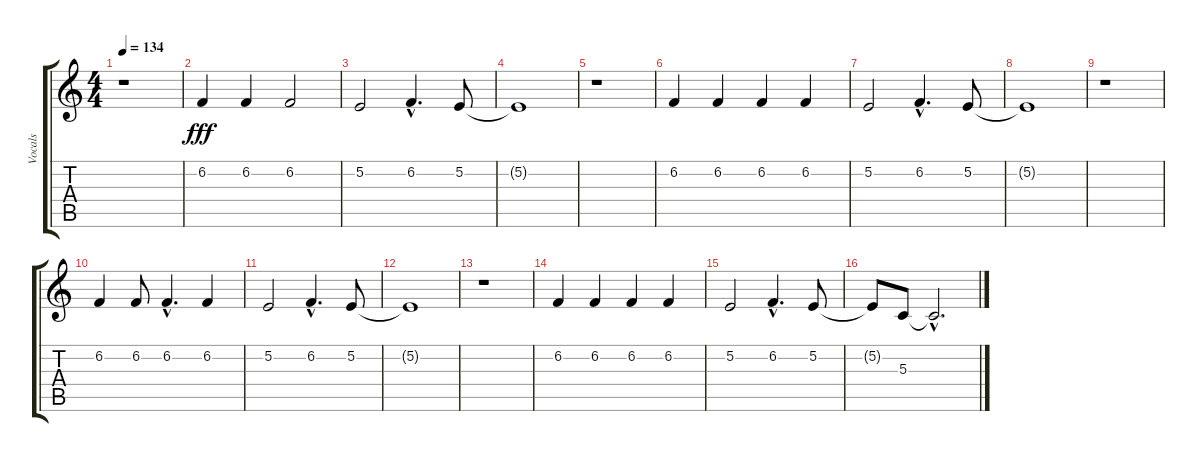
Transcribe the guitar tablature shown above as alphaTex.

\track ("Vocals" "Vocals") {instrument pad4choir}
\staff {score tabs}
\tuning (E4 B3 G3 D3 A2 E2) {hide}
\ts (4 4)
\tempo 134
\clef g2
\ks c
r.1{dy fff} |
6.2.4 6.2.4 6.2.2 |
5.2.2 6.2{hac}.4{d} 5.2.8 |
5.2{t}.1 |
r.1 |
6.2.4 6.2.4 6.2.4 6.2.4 |
5.2.2 6.2{hac}.4{d} 5.2.8 |
5.2{t}.1 |
r.1 |
6.2.4 6.2.8 6.2{hac}.4{d} 6.2.4 |
5.2.2 6.2{hac}.4{d} 5.2.8 |
5.2{t}.1 |
r.1 |
6.2.4 6.2.4 6.2.4 6.2.4 |
5.2.2 6.2{hac}.4{d} 5.2.8 |
5.2{t}.8 5.3.8 5.3{hac t}.2{d}
